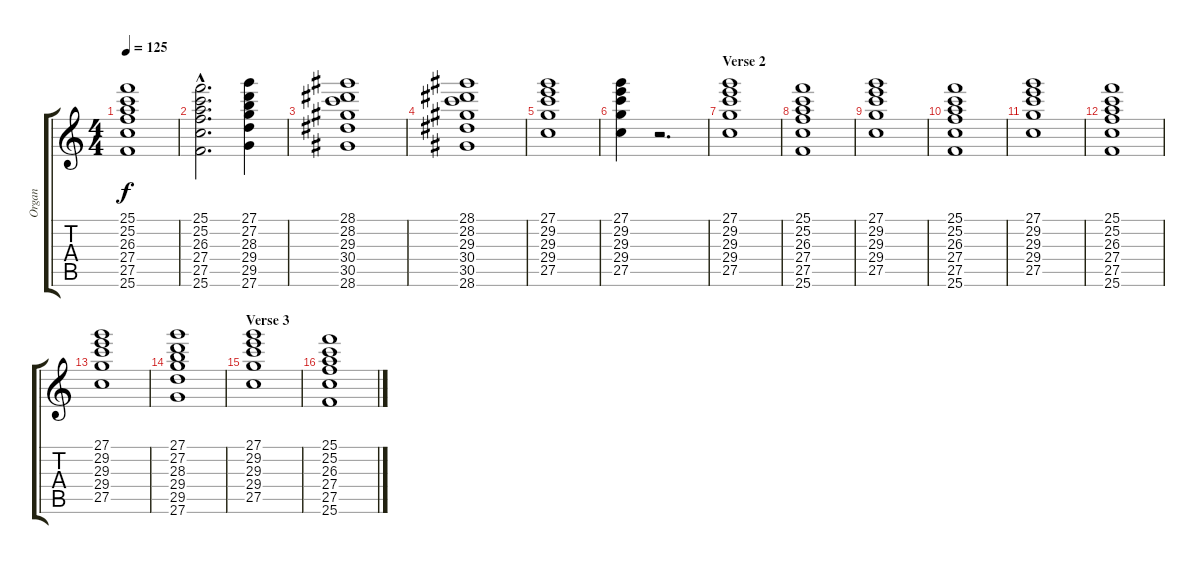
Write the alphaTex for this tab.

\track ("Organ" "Organ") {instrument rockorgan}
\staff {score tabs}
\tuning (E4 B3 G3 D3 A2 E2) {hide}
\ts (4 4)
\tempo 125
\clef g2
\ks c
(25.1 25.2 26.3 27.4 27.5 25.6).1{dy f} |
(25.1{hac} 25.2{hac} 26.3{hac} 27.4{hac} 27.5{hac} 25.6{hac}).2{d} (27.1 27.2 28.3 29.4 29.5 27.6).4 |
(28.1 28.2 29.3 30.4 30.5 28.6).1 |
(28.1 28.2 29.3 30.4 30.5 28.6).1 |
(27.1 29.2 29.3 29.4 27.5).1 |
(27.1 29.2 29.3 29.4 27.5).4 r.2{d} |
\section ("" "Verse 2")
(27.1 29.2 29.3 29.4 27.5).1 |
(25.1 25.2 26.3 27.4 27.5 25.6).1 |
(27.1 29.2 29.3 29.4 27.5).1 |
(25.1 25.2 26.3 27.4 27.5 25.6).1 |
(27.1 29.2 29.3 29.4 27.5).1 |
(25.1 25.2 26.3 27.4 27.5 25.6).1 |
(27.1 29.2 29.3 29.4 27.5).1 |
(27.1 27.2 28.3 29.4 29.5 27.6).1 |
\section ("" "Verse 3")
(27.1 29.2 29.3 29.4 27.5).1 |
(25.1 25.2 26.3 27.4 27.5 25.6).1
